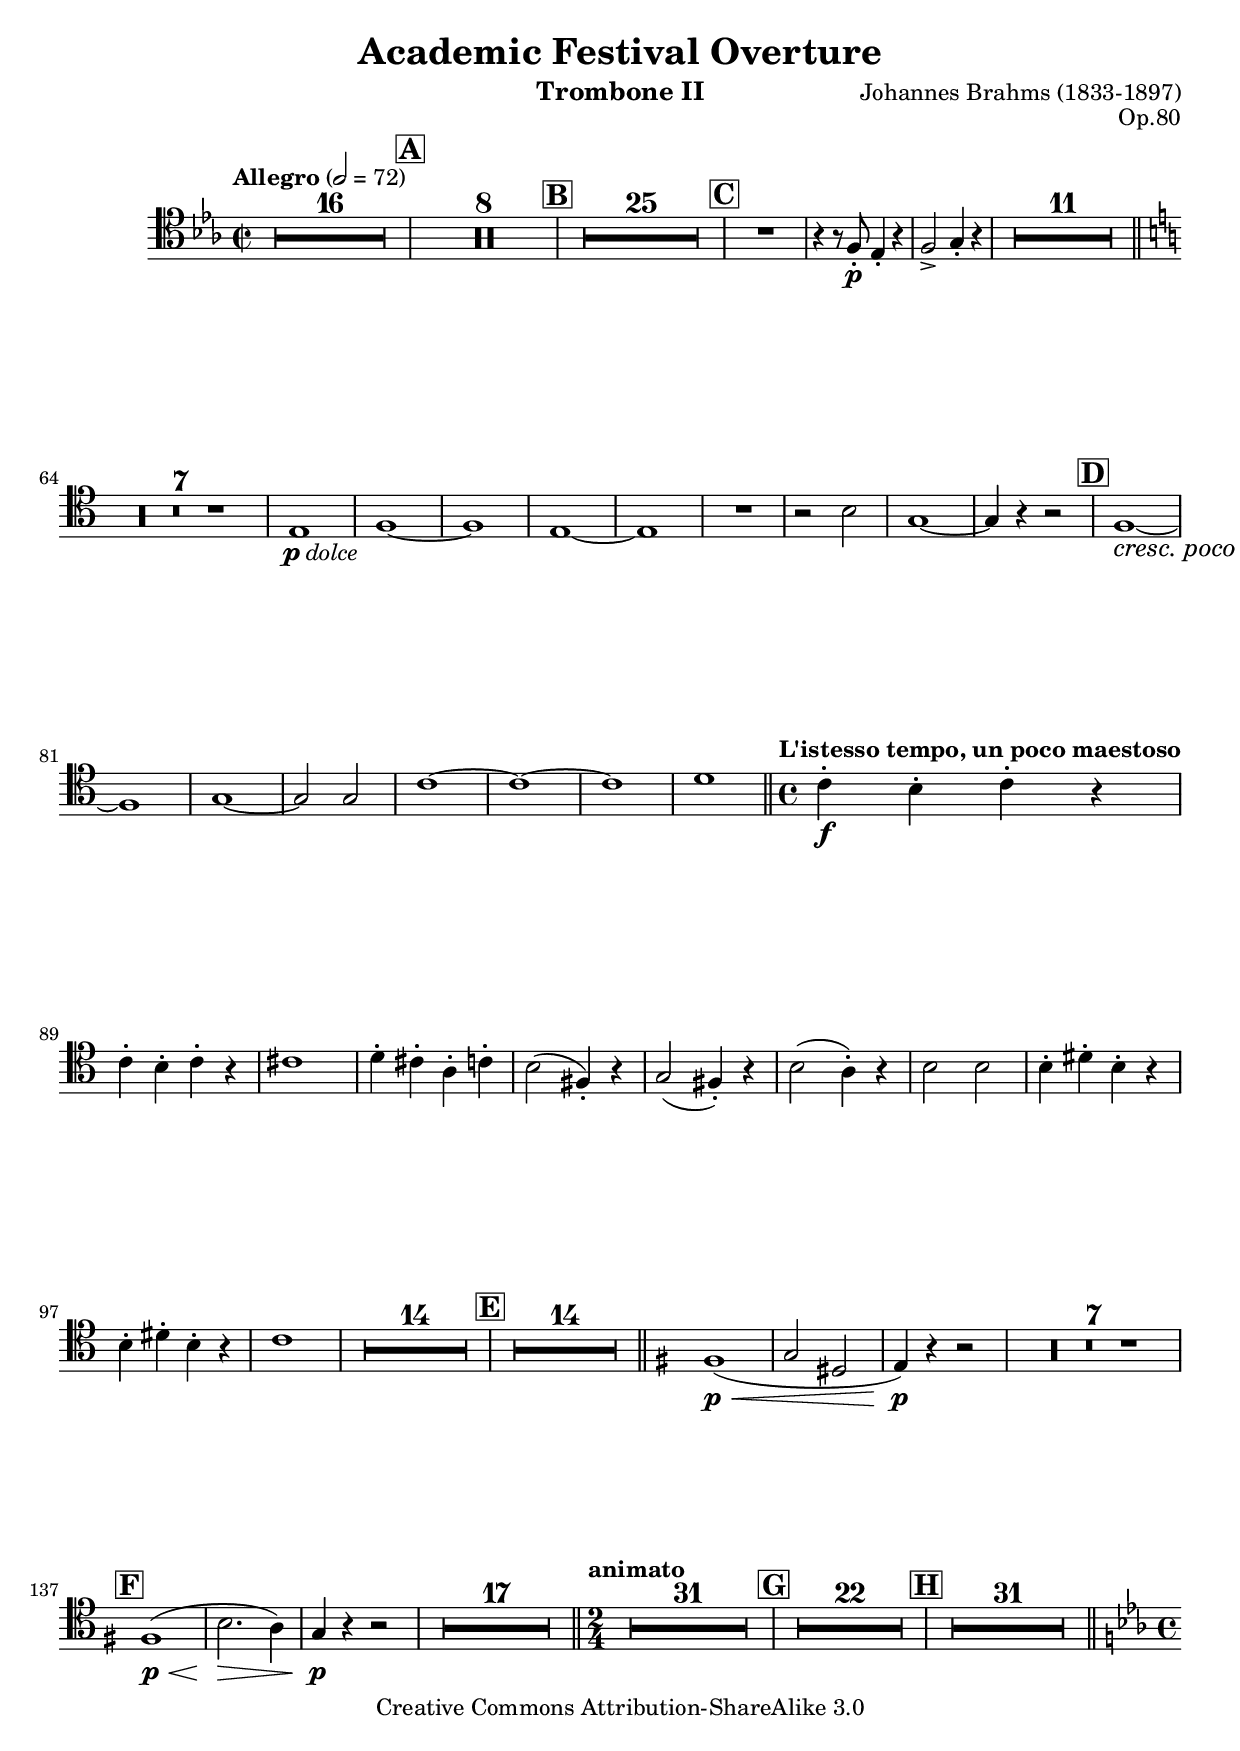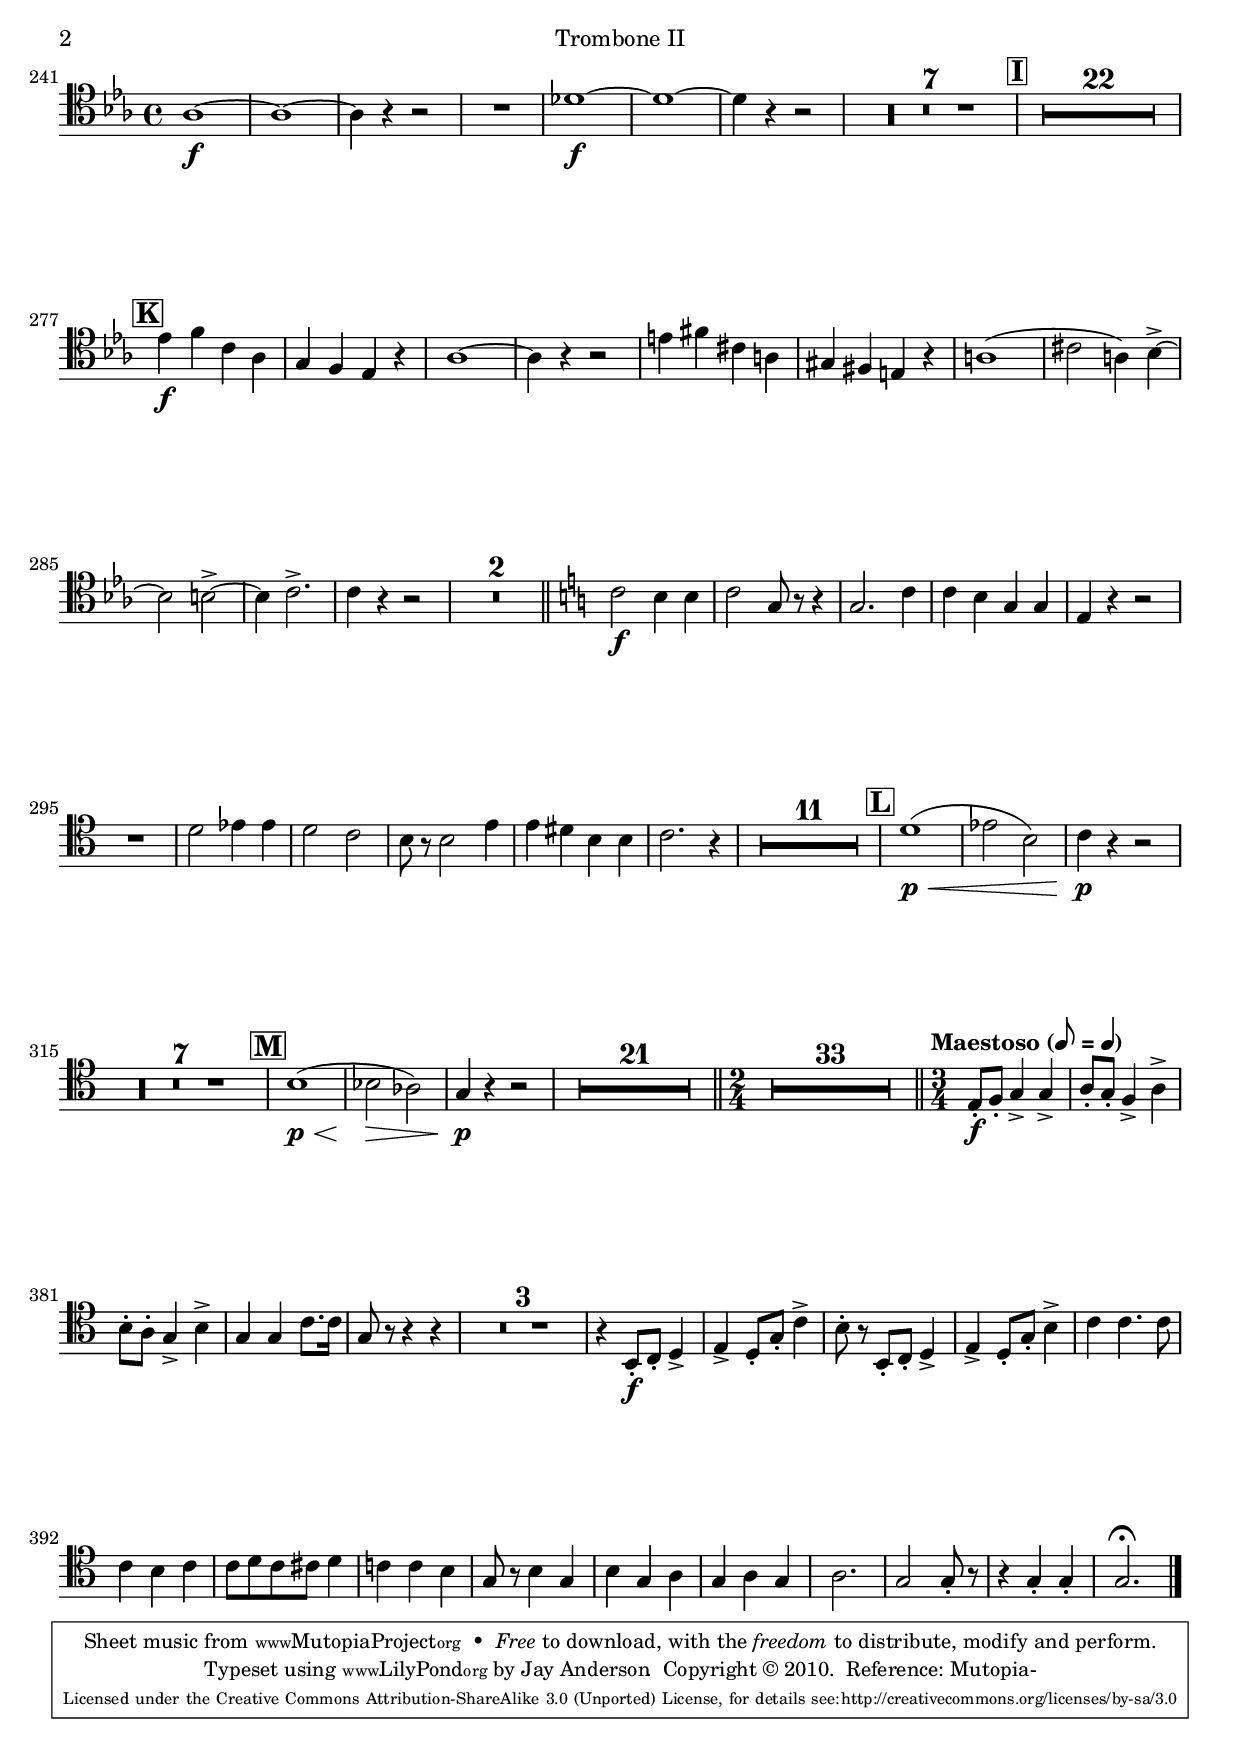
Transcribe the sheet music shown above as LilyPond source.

\version "2.18.2"

\include "defs.ily"
\version "2.18.2"

tromboneTwo = \relative c
{
  \set Staff.midiInstrument = "trombone"
  \clef tenor
  \key c \minor
  \graceSync
  \tag #'score
  {
    \voiceTwo
    \dynamicDown
  }
  R1*16 |

  %A
  R1*8 |

  %B
  R1*25 |

  %C
  R1 |
  r4 r8 f8-.\p ees4-. r |
  f2-> g4-. r |
  R1*11 |

  \key c \major
  R1*7 |
  e1\pDolce |
  f~ |
  f |
  e~ |
  e |
  R1 |
  r2 b' |
  g1~ |
  g4 r r2 |

  %D
  f1~\justCrescPocoAPoco |
  f |
  g~ |
  g2 g |
  c1~ |
  c~ |
  c |
  d |

  %4/4
  c4-.\f b-. c-. r |
  c-. b-. c-. r |
  cis1 |
  d4-. cis-. a-. c-. |
  b2( fis4-.) r |
  g2( fis4-.) r |
  b2( a4-.) r |
  b2 b |
  \repeat unfold 2 {b4-. dis-. b-. r |}
  c1 |
  R1*14 |

  %E
  R1*14 |

  \key g \major
  fis,1(\p\< |
  g2 dis |
  e4)\p r r2 |
  R1*7 |

  %F
  fis1(\p\< |
  b2.\> a4) |
  g\p r r2 |
  R1*17 |

  %2/4
  R2*31 |

  %G
  R2*22 |

  %H
  R2*31 |

  %4/4
  \key c \minor
  aes1~\f |
  aes~ |
  aes4 r r2 |
  R1 |
  des1~\f |
  des~ |
  des4 r r2 |
  R1*7 |

  %I
  R1*22 |

  %K
  ees4\f f c aes |
  g f ees r |
  aes1~ |
  aes4 r r2 |
  e'4 fis cis a |
  gis fis e r |
  a1( |
  cis2 a4) bes4~-> |
  bes2 b~-> |
  b4 c2.-> |
  c4 r r2 |
  R1*2 |

  \key c \major
  c2\f b4 b |
  c2 g8 r r4 |
  g2. c4 |
  c b g g |
  e r r2 |
  R1 |
  d'2 ees4 ees |
  d2 c |
  b8 r b2 e4 |
  e dis b b |
  c2. r4 |
  R1*11 |

  %L
  d1(\p\< |
  ees2 b) |
  c4\p r r2 |
  R1*7 |

  %M
  b1(\p\< |
  bes2\> aes) |
  g4\p r r2 |
  R1*21 |

  %2/4
  R2*33 |

  %3/4
  e8-.\f f-. g4-> g-> |
  a8-. g-. f4-> a-> |
  b8-. a-. g4-> b-> |
  g4 g c8. c16 |
  g8 r r4 r |
  R2.*3 |
  r4 b,8-.\f c-. d4-> |
  e4-> d8-. g-. c4-> |
  b8-. r b,-. c-. d4-> |
  e-> d8-. g-. b4-> |
  c4 c4. c8 |
  c4 b c |
  c8 d c cis d4 |
  c4 c b |
  g8 r b4 g |
  b g a |
  g a g |
  a2. |
  g2 g8-. r |
  r4 g-. g-. |
  g2.\fermata |
}


instrument = "Trombone II"

\include "header.ily"

\score
{
  \new Staff
  {
    << \removeWithTag #'score \tromboneTwo \outline >>
  }
}
